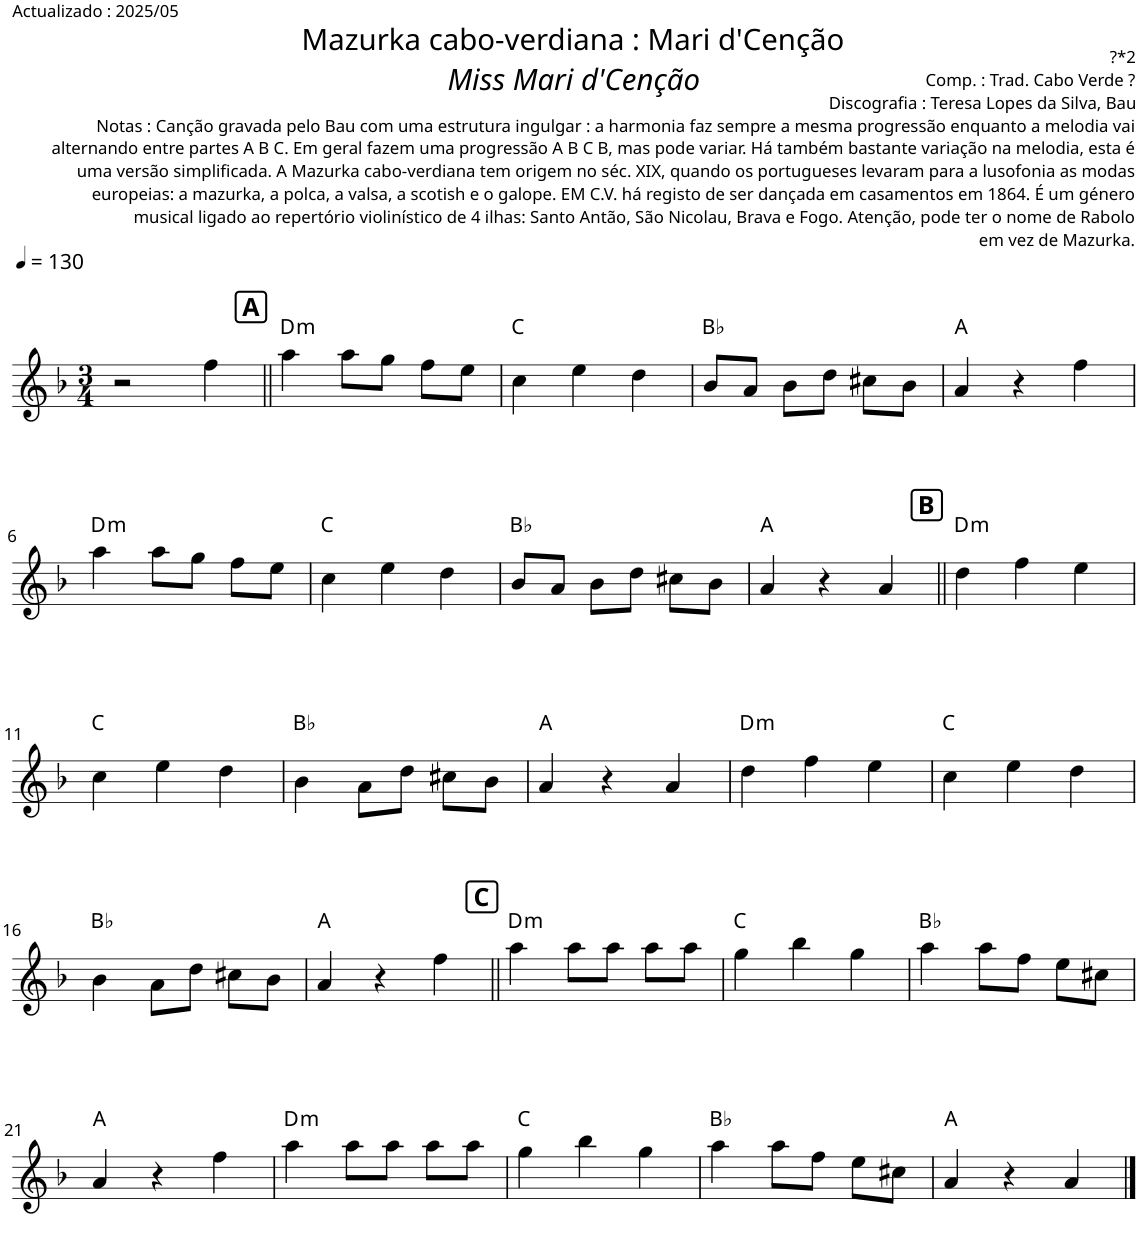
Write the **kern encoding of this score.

**kern	**harte
*part1	*part1
*staff1	*
*I"Piano	*
*I'Pno.	*
*clefG2	*
*k[b-]	*
*M3/4	*
*MM130	*
=1	=1
2r	.
4ff\	.
!!LO:REH:place=s1:a:B:cj:fs=12:t=A
=2||	=2||
!	!LO:H:kt=m
4aa\	D:min
8aa\L	.
8gg\J	.
8ff\L	.
8ee\J	.
=3	=3
4cc\	C:maj
4ee\	.
4dd\	.
=4	=4
8b-/L	Bb:maj
8a/J	.
8b-\L	.
8dd\J	.
8cc#X\L	.
8b-\J	.
=5	=5
4a/	A:maj
4r	.
4ff\	.
!!LO:LB:g=z
=6	=6
!	!LO:H:kt=m
4aa\	D:min
8aa\L	.
8gg\J	.
8ff\L	.
8ee\J	.
=7	=7
4cc\	C:maj
4ee\	.
4dd\	.
=8	=8
8b-/L	Bb:maj
8a/J	.
8b-\L	.
8dd\J	.
8cc#X\L	.
8b-\J	.
=9	=9
4a/	A:maj
4r	.
4a/	.
!!LO:REH:place=s1:a:B:cj:fs=12:t=B
=10||	=10||
!	!LO:H:kt=m
4dd\	D:min
4ff\	.
4ee\	.
!!LO:LB:g=z
=11	=11
4cc\	C:maj
4ee\	.
4dd\	.
=12	=12
4b-\	Bb:maj
8a\L	.
8dd\J	.
8cc#X\L	.
8b-\J	.
=13	=13
4a/	A:maj
4r	.
4a/	.
=14	=14
!	!LO:H:kt=m
4dd\	D:min
4ff\	.
4ee\	.
=15	=15
4cc\	C:maj
4ee\	.
4dd\	.
!!LO:LB:g=z
=16	=16
4b-\	Bb:maj
8a\L	.
8dd\J	.
8cc#X\L	.
8b-\J	.
=17	=17
4a/	A:maj
4r	.
4ff\	.
!!LO:REH:place=s1:a:B:cj:fs=12:t=C
=18||	=18||
!	!LO:H:kt=m
4aa\	D:min
8aa\L	.
8aa\J	.
8aa\L	.
8aa\J	.
=19	=19
4gg\	C:maj
4bb-\	.
4gg\	.
=20	=20
4aa\	Bb:maj
8aa\L	.
8ff\J	.
8ee\L	.
8cc#X\J	.
!!LO:LB:g=z
=21	=21
4a/	A:maj
4r	.
4ff\	.
=22	=22
!	!LO:H:kt=m
4aa\	D:min
8aa\L	.
8aa\J	.
8aa\L	.
8aa\J	.
=23	=23
4gg\	C:maj
4bb-\	.
4gg\	.
=24	=24
4aa\	Bb:maj
8aa\L	.
8ff\J	.
8ee\L	.
8cc#X\J	.
=25	=25
4a/	A:maj
4r	.
4a/	.
==	==
*-	*-
